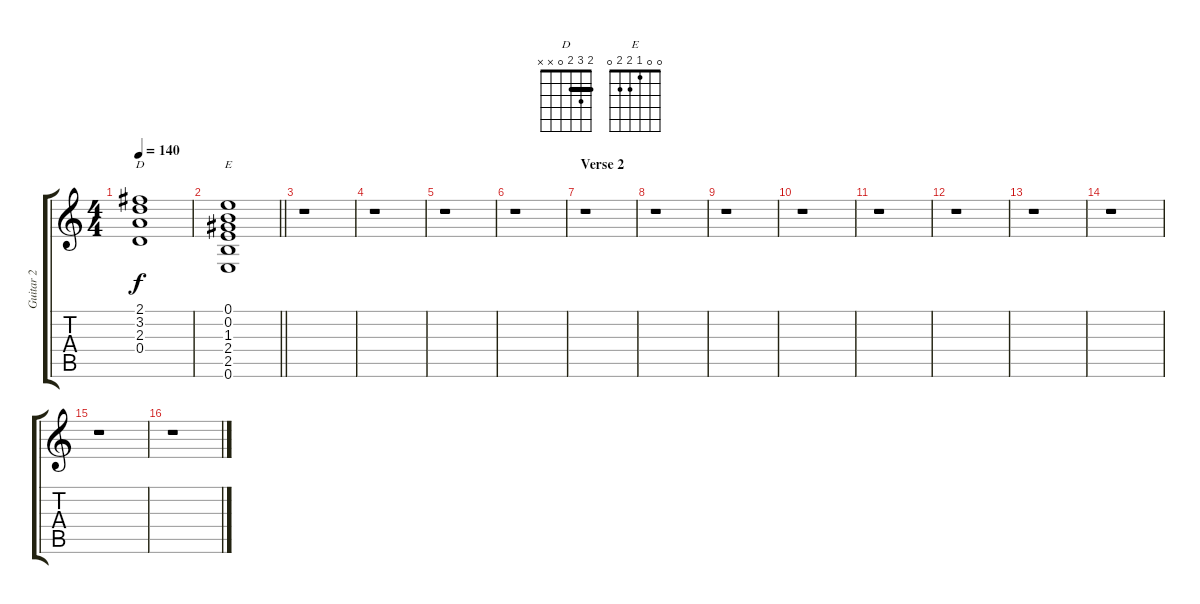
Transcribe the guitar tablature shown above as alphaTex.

\track ("Guitar 2" "Guitar 2") {instrument overdrivenguitar}
\staff {score tabs}
\tuning (E4 B3 G3 D3 A2 E2) {hide}
\chord ("D" 2 3 2 0 x x) {barre 2}
\chord ("E" 0 0 1 2 2 0)
\ts (4 4)
\tempo 140
\clef g2
\ks c
(2.1 3.2 2.3 0.4).1{ch "D" dy f} |
\barLineRight lightlight
(0.1 0.2 1.3 2.4 2.5 0.6).1{ch "E"} |
r.1 |
r.1 |
r.1 |
r.1 |
\section ("" "Verse 2")
r.1 |
r.1 |
r.1 |
r.1 |
r.1 |
r.1 |
r.1 |
r.1 |
r.1 |
r.1
